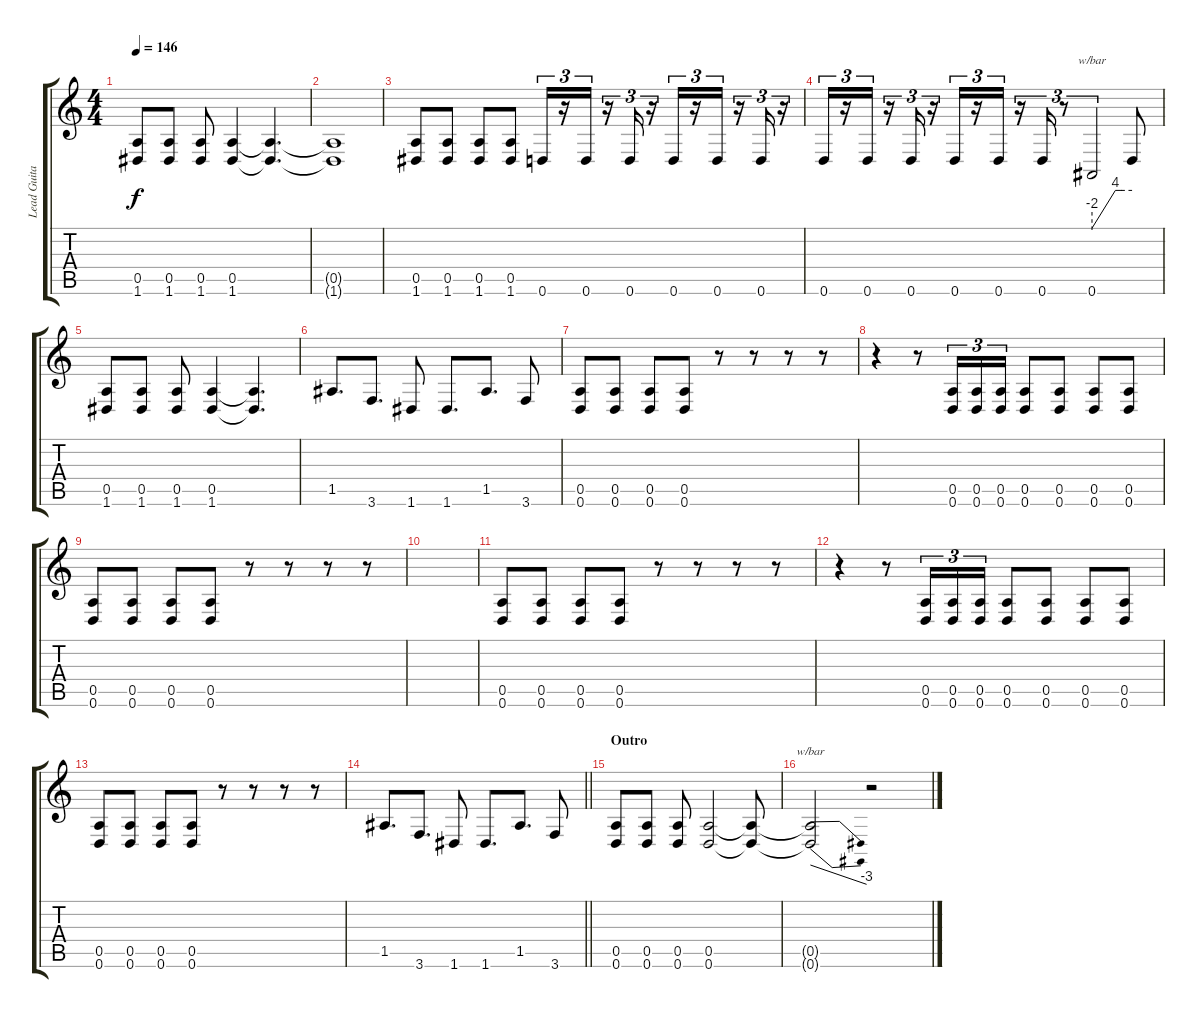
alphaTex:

\track ("Lead Guitar" "Lead Guita") {instrument overdrivenguitar}
\staff {score tabs}
\tuning (E4 B3 G3 D3 A2 D2) {hide}
\ts (4 4)
\tempo 146
\clef g2
\ks c
(0.5 1.6).8{dy f} (0.5 1.6).8 (0.5 1.6).8 (0.5 1.6).4 (0.5{t} 1.6{t}).4{d} |
(0.5{t} 1.6{t}).1 |
(0.5 1.6).8 (0.5 1.6).8 (0.5 1.6).8 (0.5 1.6).8 0.6.16{tu (3 2)} r.16{tu (3 2)} 0.6.16{tu (3 2)} r.16{tu (3 2)} 0.6.16{tu (3 2)} r.16{tu (3 2)} 0.6.16{tu (3 2)} r.16{tu (3 2)} 0.6.16{tu (3 2)} r.16{tu (3 2)} 0.6.16{tu (3 2)} r.16{tu (3 2)} |
0.6.16{tu (3 2)} r.16{tu (3 2)} 0.6.16{tu (3 2)} r.16{tu (3 2)} 0.6.16{tu (3 2)} r.16{tu (3 2)} 0.6.16{tu (3 2)} r.16{tu (3 2)} 0.6.16{tu (3 2)} r.16{tu (3 2)} 0.6.16{tu (3 2)} r.8{tu (3 2)} 0.6.2{tu (3 2) tbe (custom default 0 -8 35 16 45 16 60 16)} 0.6{t}.8 |
(0.5 1.6).8 (0.5 1.6).8 (0.5 1.6).8 (0.5 1.6).4 (0.5{t} 1.6{t}).4{d} |
1.5.8{d} 3.6.8{d} 1.6.8 1.6.8{d} 1.5.8{d} 3.6.8 |
(0.5 0.6).8 (0.5 0.6).8 (0.5 0.6).8 (0.5 0.6).8 r.8 r.8 r.8 r.8 |
r.4 r.8 (0.5 0.6).16{tu (3 2)} (0.5 0.6).16{tu (3 2)} (0.5 0.6).16{tu (3 2)} (0.5 0.6).8 (0.5 0.6).8 (0.5 0.6).8 (0.5 0.6).8 |
(0.5 0.6).8 (0.5 0.6).8 (0.5 0.6).8 (0.5 0.6).8 r.8 r.8 r.8 r.8 |
|
(0.5 0.6).8 (0.5 0.6).8 (0.5 0.6).8 (0.5 0.6).8 r.8 r.8 r.8 r.8 |
r.4 r.8 (0.5 0.6).16{tu (3 2)} (0.5 0.6).16{tu (3 2)} (0.5 0.6).16{tu (3 2)} (0.5 0.6).8 (0.5 0.6).8 (0.5 0.6).8 (0.5 0.6).8 |
(0.5 0.6).8 (0.5 0.6).8 (0.5 0.6).8 (0.5 0.6).8 r.8 r.8 r.8 r.8 |
\barLineRight lightlight
1.5.8{d} 3.6.8{d} 1.6.8 1.6.8{d} 1.5.8{d} 3.6.8 |
\section ("" "Outro")
(0.5 0.6).8 (0.5 0.6).8 (0.5 0.6).8 (0.5 0.6).2 (0.5{t} 0.6{t}).8 |
(0.5{t} 0.6{t}).2{tbe (dive default 0 0 60 -12)} r.2
